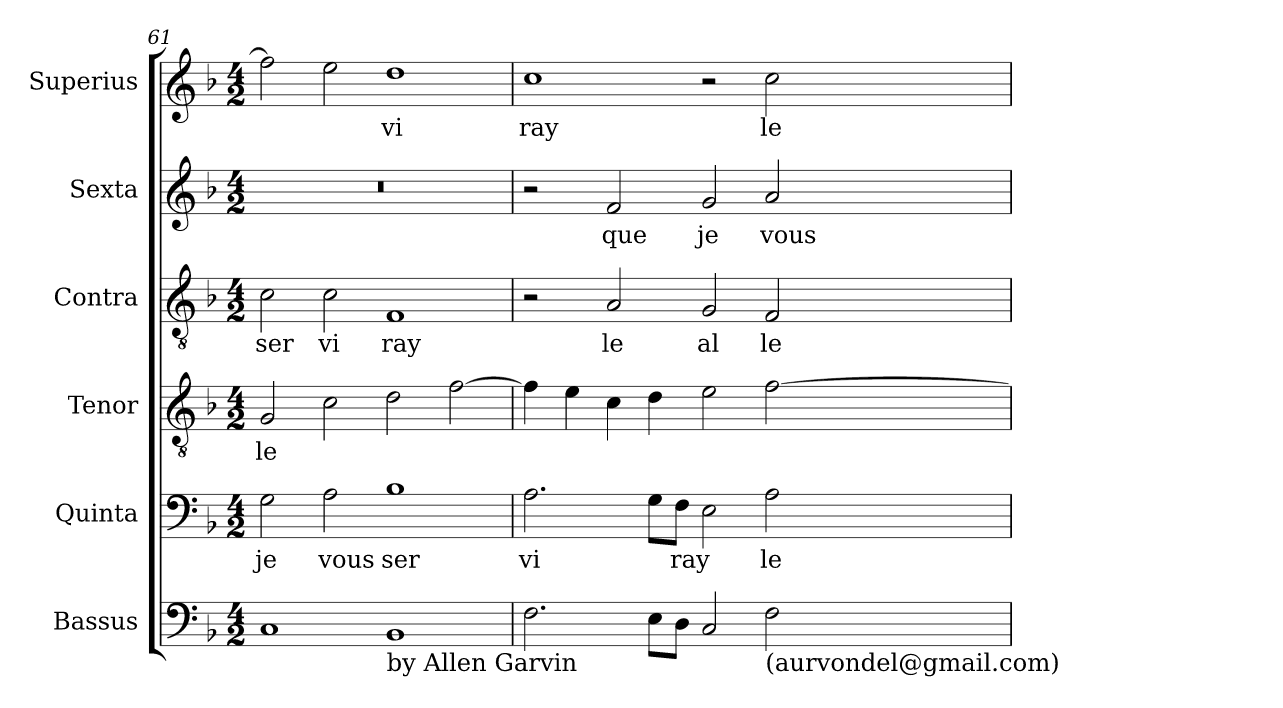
**kern	**kern	**text	**kern	**text	**kern	**text	**kern	**text	**kern	**text
*part6	*part5	*part5	*part4	*part4	*part3	*part3	*part2	*part2	*part1	*part1
*staff6	*staff5	*staff5	*staff4	*staff4	*staff3	*staff3	*staff2	*staff2	*staff1	*staff1
*I"Bassus	*I"Quinta	*	*I"Tenor	*	*I"Contra	*	*I"Sexta	*	*I"Superius	*
*clefF4	*clefF4	*	*clefGv2	*	*clefGv2	*	*clefG2	*	*clefG2	*
*k[b-]	*k[b-]	*	*k[b-]	*	*k[b-]	*	*k[b-]	*	*k[b-]	*
*F:	*F:	*	*F:	*	*F:	*	*F:	*	*F:	*
*M4/2	*M4/2	*	*M4/2	*	*M4/2	*	*M4/2	*	*M4/2	*
=61	=61	=61	=61	=61	=61	=61	=61	=61	=61	=61
!	!	!LO:LY:b:cj	!	!LO:LY:b:cj	!	!LO:LY:b:cj	!	!	!	!
1C	2G\	je	2G/	le	2c\	ser	0r	.	2ff\]	.
!	!	!LO:LY:b:cj	!	!	!	!LO:LY:b:cj	!	!	!	!
.	2A\	vous	2c\	.	2c\	vi	.	.	2ee\	.
!LO:TX:b:t=by Allen Garvin	!	!	!	!	!	!	!	!	!	!
!	!	!LO:LY:b:cj	!	!	!	!LO:LY:b:cj	!	!	!	!LO:LY:b:cj
1BB-	1B-	ser	2d\	.	1F	ray	.	.	1dd	vi
.	.	.	[>2f\	.	.	.	.	.	.	.
=62	=62	=62	=62	=62	=62	=62	=62	=62	=62	=62
!	!	!LO:LY:b:cj	!	!	!	!	!	!	!	!LO:LY:b:cj
2.F\	2.A\	vi	4f\]	.	2r	.	2r	.	1cc	ray
.	.	.	4e\	.	.	.	.	.	.	.
!	!	!	!	!	!	!LO:LY:b:cj	!	!LO:LY:b:cj	!	!
.	.	.	4c\	.	2A/	le	2f/	que	.	.
8E\L	8G\L	.	4d\	.	.	.	.	.	.	.
!	!	!LO:LY:b	!	!	!	!	!	!	!	!
8D\J	8F\J	ray	.	.	.	.	.	.	.	.
!	!	!	!	!	!	!LO:LY:b:cj	!	!LO:LY:b:cj	!	!
2C/	2E\	.	2e\	.	2G/	al	2g/	je	2r	.
!LO:TX:b:t=(aurvondel@gmail.com)	!	!	!	!	!	!	!	!	!	!
!	!	!LO:LY:b:cj	!	!	!	!LO:LY:b:cj	!	!LO:LY:b:cj	!	!LO:LY:b:cj
2F\	2A\	le	[>2f\	.	2F/	le	2a/	vous	2cc\	le
=	=	=	=	=	=	=	=	=	=	=
*-	*-	*-	*-	*-	*-	*-	*-	*-	*-	*-
